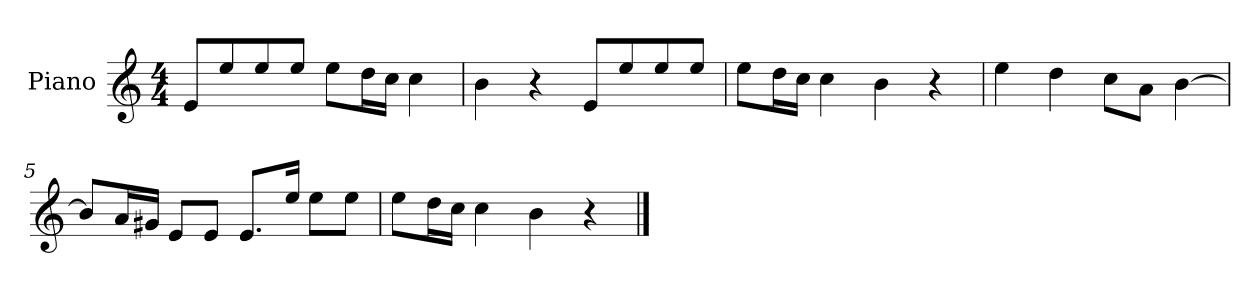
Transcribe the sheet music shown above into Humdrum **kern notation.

**kern
*part1
*staff1
*I"Piano
*I'P-no
*clefG2
*k[]
*M4/4
*MM90
=1
8e/L
8ee/
8ee/
8ee/J
8ee\L
16dd\L
16cc\JJ
4cc\
=2
4b\
4r
8e/L
8ee/
8ee/
8ee/J
=3
8ee\L
16dd\L
16cc\JJ
4cc\
4b\
4r
=4
4ee\
4dd\
8cc\L
8a\J
[4b\
=5
8b/L]
16a/L
16g#X/JJ
8e/L
8e/J
8.e/L
16ee/Jk
8ee\L
8ee\J
!!LO:LB:g=z
=6
8ee\L
16dd\L
16cc\JJ
4cc\
4b\
4r
==
*-
